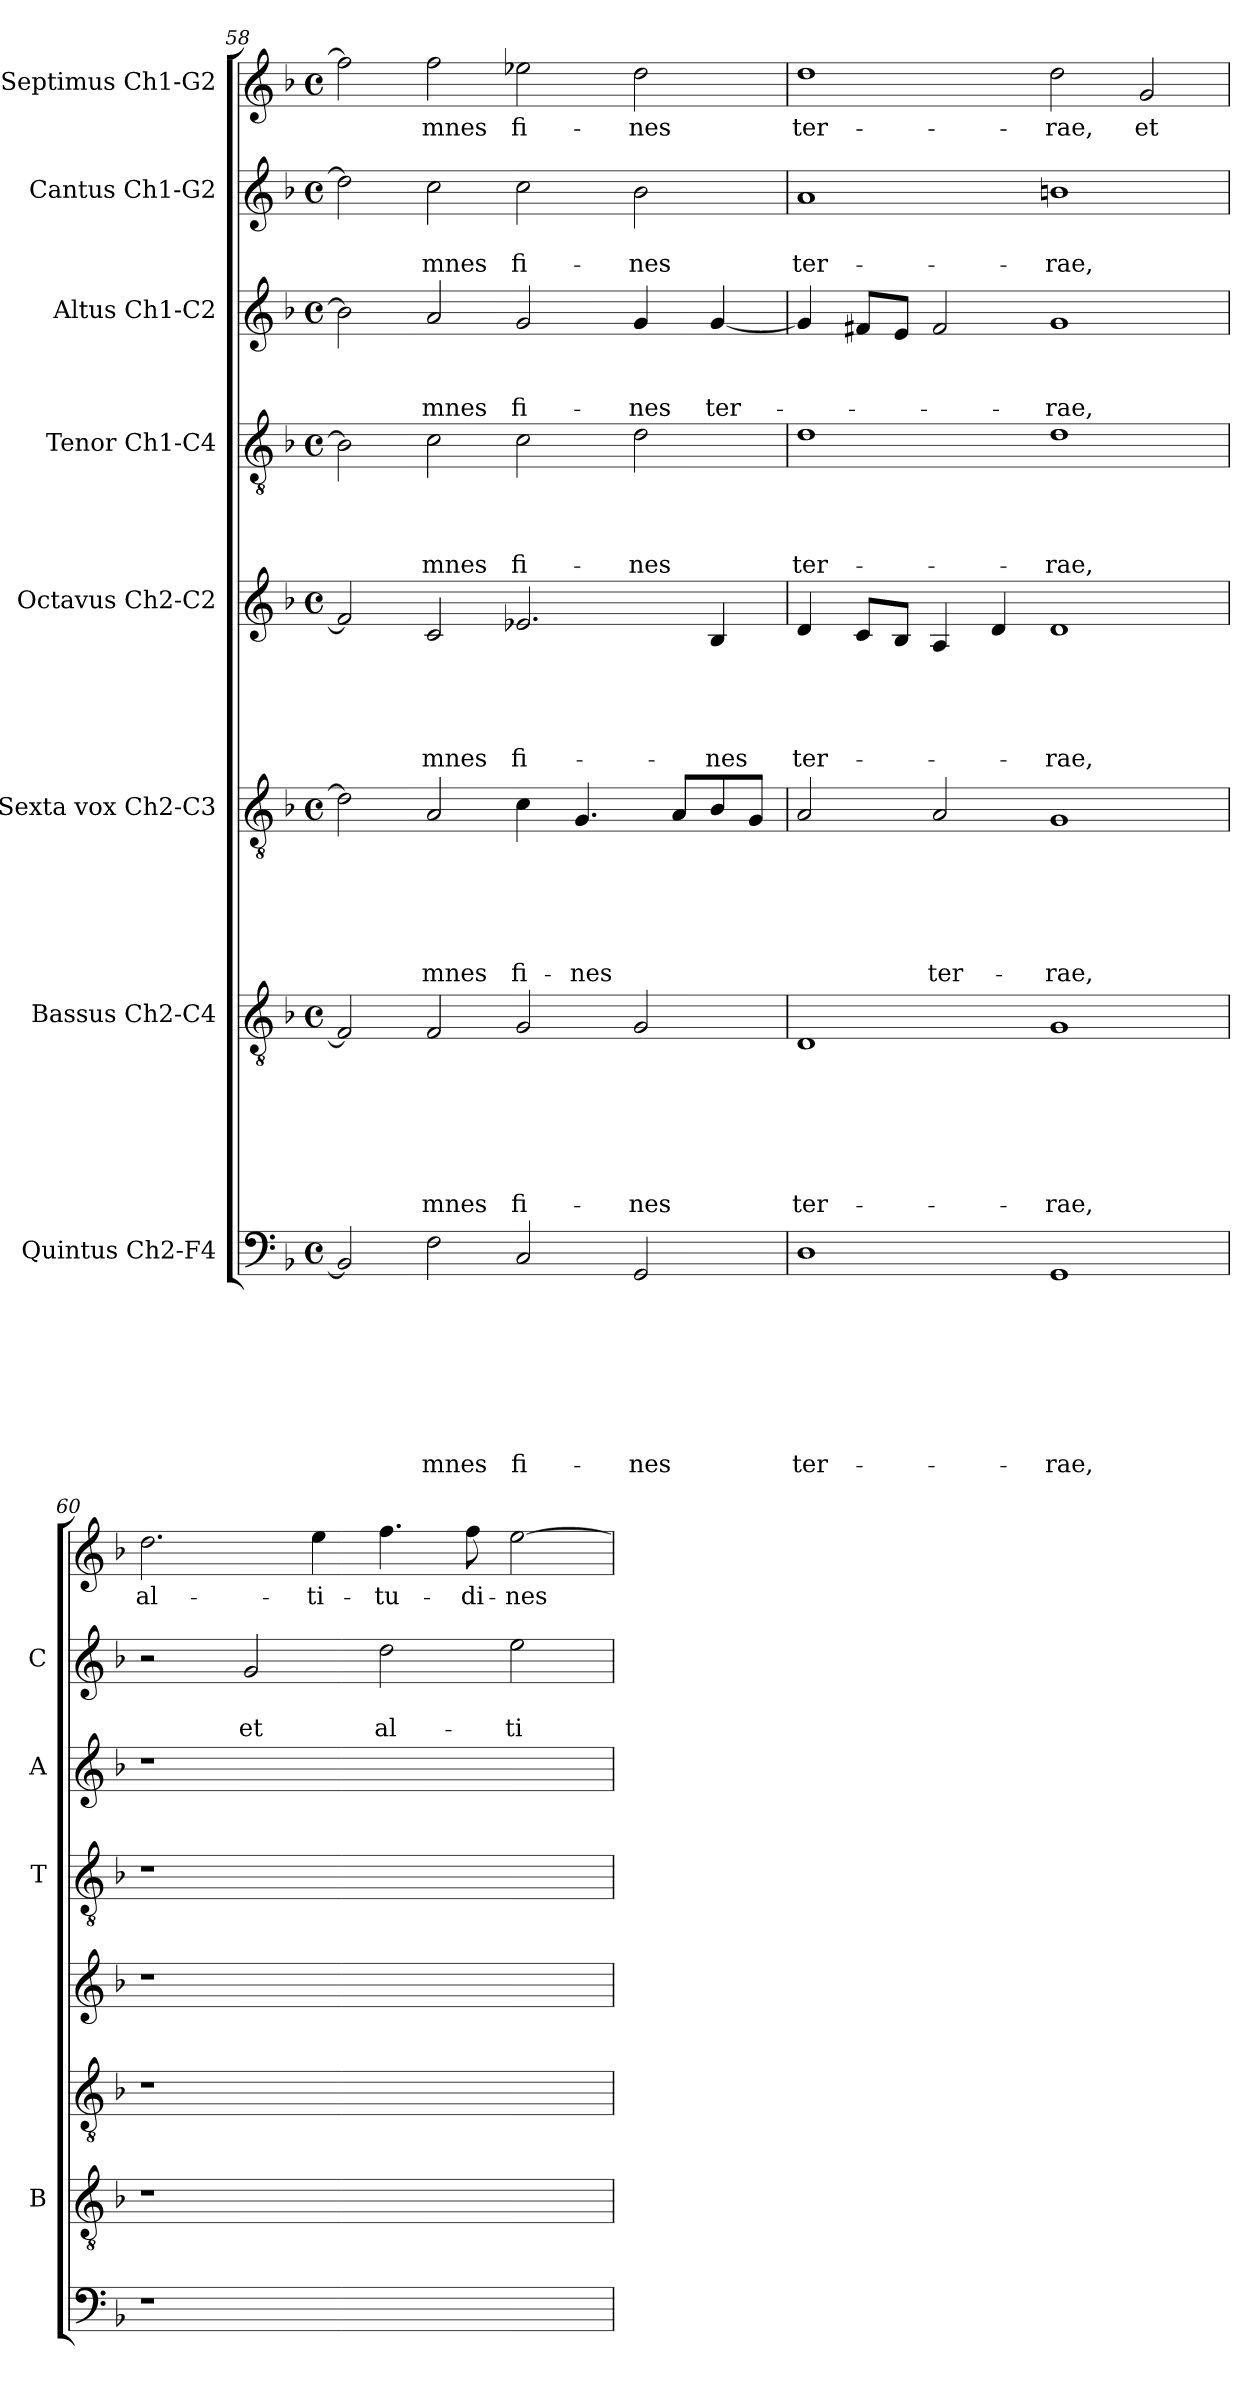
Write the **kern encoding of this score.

**kern	**text	**text	**text	**text	**text	**text	**text	**text	**kern	**text	**text	**text	**text	**text	**text	**text	**kern	**text	**text	**text	**text	**text	**text	**kern	**text	**text	**text	**text	**text	**kern	**text	**text	**text	**text	**kern	**text	**text	**text	**kern	**text	**text	**kern	**text
*part8	*part8	*part8	*part8	*part8	*part8	*part8	*part8	*part8	*part7	*part7	*part7	*part7	*part7	*part7	*part7	*part7	*part6	*part6	*part6	*part6	*part6	*part6	*part6	*part5	*part5	*part5	*part5	*part5	*part5	*part4	*part4	*part4	*part4	*part4	*part3	*part3	*part3	*part3	*part2	*part2	*part2	*part1	*part1
*staff8	*staff8	*staff8	*staff8	*staff8	*staff8	*staff8	*staff8	*staff8	*staff7	*staff7	*staff7	*staff7	*staff7	*staff7	*staff7	*staff7	*staff6	*staff6	*staff6	*staff6	*staff6	*staff6	*staff6	*staff5	*staff5	*staff5	*staff5	*staff5	*staff5	*staff4	*staff4	*staff4	*staff4	*staff4	*staff3	*staff3	*staff3	*staff3	*staff2	*staff2	*staff2	*staff1	*staff1
*I"Quintus Ch2-F4	*	*	*	*	*	*	*	*	*I"Bassus Ch2-C4	*	*	*	*	*	*	*	*I"Sexta vox  Ch2-C3	*	*	*	*	*	*	*I"Octavus Ch2-C2	*	*	*	*	*	*I"Tenor Ch1-C4	*	*	*	*	*I"Altus Ch1-C2	*	*	*	*I"Cantus Ch1-G2	*	*	*I"Septimus Ch1-G2	*
*	*	*	*	*	*	*	*	*	*I'B	*	*	*	*	*	*	*	*	*	*	*	*	*	*	*	*	*	*	*	*	*I'T	*	*	*	*	*I'A	*	*	*	*I'C	*	*	*	*
!!LO:LB:g=z
*clefF4	*	*	*	*	*	*	*	*	*clefGv2	*	*	*	*	*	*	*	*clefGv2	*	*	*	*	*	*	*clefG2	*	*	*	*	*	*clefGv2	*	*	*	*	*clefG2	*	*	*	*clefG2	*	*	*clefG2	*
*k[b-]	*	*	*	*	*	*	*	*	*k[b-]	*	*	*	*	*	*	*	*k[b-]	*	*	*	*	*	*	*k[b-]	*	*	*	*	*	*k[b-]	*	*	*	*	*k[b-]	*	*	*	*k[b-]	*	*	*k[b-]	*
*F:	*	*	*	*	*	*	*	*	*F:	*	*	*	*	*	*	*	*F:	*	*	*	*	*	*	*F:	*	*	*	*	*	*F:	*	*	*	*	*F:	*	*	*	*F:	*	*	*F:	*
*M4/4	*	*	*	*	*	*	*	*	*M4/4	*	*	*	*	*	*	*	*M4/4	*	*	*	*	*	*	*M4/4	*	*	*	*	*	*M4/4	*	*	*	*	*M4/4	*	*	*	*M4/4	*	*	*M4/4	*
*met(c)	*	*	*	*	*	*	*	*	*met(c)	*	*	*	*	*	*	*	*met(c)	*	*	*	*	*	*	*met(c)	*	*	*	*	*	*met(c)	*	*	*	*	*met(c)	*	*	*	*met(c)	*	*	*met(c)	*
=58	=58	=58	=58	=58	=58	=58	=58	=58	=58	=58	=58	=58	=58	=58	=58	=58	=58	=58	=58	=58	=58	=58	=58	=58	=58	=58	=58	=58	=58	=58	=58	=58	=58	=58	=58	=58	=58	=58	=58	=58	=58	=58	=58
2BB-/]	.	.	.	.	.	.	.	.	2F/]	.	.	.	.	.	.	.	2d\]	.	.	.	.	.	.	2f/]	.	.	.	.	.	2B-\]	.	.	.	.	2b-\]	.	.	.	2dd\]	.	.	2ff\]	.
!	!	!	!	!	!	!	!	!LO:LY:b	!	!	!	!	!	!	!	!LO:LY:b	!	!	!	!	!	!	!LO:LY:b	!	!	!	!	!	!LO:LY:b	!	!	!	!	!LO:LY:b	!	!	!	!LO:LY:b	!	!	!LO:LY:b	!	!LO:LY:b
2F\	.	.	.	.	.	.	.	-mnes	2F/	.	.	.	.	.	.	-mnes	2A/	.	.	.	.	.	-mnes	2c/	.	.	.	.	-mnes	2c\	.	.	.	-mnes	2a/	.	.	-mnes	2cc\	.	-mnes	2ff\	-mnes
!	!	!	!	!	!	!	!	!LO:LY:b	!	!	!	!	!	!	!	!LO:LY:b	!	!	!	!	!	!	!LO:LY:b	!	!	!	!	!	!LO:LY:b	!	!	!	!	!LO:LY:b	!	!	!	!LO:LY:b	!	!	!LO:LY:b	!	!LO:LY:b
2C/	.	.	.	.	.	.	.	fi-	2G/	.	.	.	.	.	.	fi-	4c\	.	.	.	.	.	fi-	2.e-X/	.	.	.	.	fi-	2c\	.	.	.	fi-	2g/	.	.	fi-	2cc\	.	fi-	2ee-X\	fi-
!	!	!	!	!	!	!	!	!	!	!	!	!	!	!	!	!	!	!	!	!	!	!	!LO:LY:b	!	!	!	!	!	!	!	!	!	!	!	!	!	!	!	!	!	!	!	!
.	.	.	.	.	.	.	.	.	.	.	.	.	.	.	.	.	4.G/	.	.	.	.	.	-nes	.	.	.	.	.	.	.	.	.	.	.	.	.	.	.	.	.	.	.	.
!	!	!	!	!	!	!	!	!LO:LY:b	!	!	!	!	!	!	!	!LO:LY:b	!	!	!	!	!	!	!	!	!	!	!	!	!	!	!	!	!	!LO:LY:b	!	!	!	!LO:LY:b	!	!	!LO:LY:b	!	!LO:LY:b
2GG/	.	.	.	.	.	.	.	-nes	2G/	.	.	.	.	.	.	-nes	.	.	.	.	.	.	.	.	.	.	.	.	.	2d\	.	.	.	-nes	4g/	.	.	-nes	2b-\	.	-nes	2dd\	-nes
.	.	.	.	.	.	.	.	.	.	.	.	.	.	.	.	.	8A/L	.	.	.	.	.	.	.	.	.	.	.	.	.	.	.	.	.	.	.	.	.	.	.	.	.	.
!	!	!	!	!	!	!	!	!	!	!	!	!	!	!	!	!	!	!	!	!	!	!	!	!	!	!	!	!	!LO:LY:b	!	!	!	!	!	!	!	!	!LO:LY:b	!	!	!	!	!
.	.	.	.	.	.	.	.	.	.	.	.	.	.	.	.	.	8B-/	.	.	.	.	.	.	4B-/	.	.	.	.	-nes	.	.	.	.	.	[4g/	.	.	ter-	.	.	.	.	.
.	.	.	.	.	.	.	.	.	.	.	.	.	.	.	.	.	8G/J	.	.	.	.	.	.	.	.	.	.	.	.	.	.	.	.	.	.	.	.	.	.	.	.	.	.
=59	=59	=59	=59	=59	=59	=59	=59	=59	=59	=59	=59	=59	=59	=59	=59	=59	=59	=59	=59	=59	=59	=59	=59	=59	=59	=59	=59	=59	=59	=59	=59	=59	=59	=59	=59	=59	=59	=59	=59	=59	=59	=59	=59
!	!	!	!	!	!	!	!	!LO:LY:b	!	!	!	!	!	!	!	!LO:LY:b	!	!	!	!	!	!	!	!	!	!	!	!	!LO:LY:b	!	!	!	!	!LO:LY:b	!	!	!	!	!	!	!LO:LY:b	!	!LO:LY:b
1D	.	.	.	.	.	.	.	ter-	1D	.	.	.	.	.	.	ter-	2A/	.	.	.	.	.	.	4d/	.	.	.	.	ter-	1d	.	.	.	ter-	4g/]	.	.	.	1a	.	ter-	1dd	ter-
.	.	.	.	.	.	.	.	.	.	.	.	.	.	.	.	.	.	.	.	.	.	.	.	8c/L	.	.	.	.	.	.	.	.	.	.	8f#X/L	.	.	.	.	.	.	.	.
.	.	.	.	.	.	.	.	.	.	.	.	.	.	.	.	.	.	.	.	.	.	.	.	8B-/J	.	.	.	.	.	.	.	.	.	.	8e/J	.	.	.	.	.	.	.	.
!	!	!	!	!	!	!	!	!	!	!	!	!	!	!	!	!	!	!	!	!	!	!	!LO:LY:b	!	!	!	!	!	!	!	!	!	!	!	!	!	!	!	!	!	!	!	!
.	.	.	.	.	.	.	.	.	.	.	.	.	.	.	.	.	2A/	.	.	.	.	.	ter-	4A/	.	.	.	.	.	.	.	.	.	.	2f#/	.	.	.	.	.	.	.	.
.	.	.	.	.	.	.	.	.	.	.	.	.	.	.	.	.	.	.	.	.	.	.	.	4d/	.	.	.	.	.	.	.	.	.	.	.	.	.	.	.	.	.	.	.
!	!	!	!	!	!	!	!	!LO:LY:b	!	!	!	!	!	!	!	!LO:LY:b	!	!	!	!	!	!	!LO:LY:b	!	!	!	!	!	!LO:LY:b	!	!	!	!	!LO:LY:b	!	!	!	!LO:LY:b	!	!	!LO:LY:b	!	!LO:LY:b
1GG	.	.	.	.	.	.	.	-rae,	1G	.	.	.	.	.	.	-rae,	1G	.	.	.	.	.	-rae,	1d	.	.	.	.	-rae,	1d	.	.	.	-rae,	1g	.	.	-rae,	1bn	.	-rae,	2dd\	-rae,
!	!	!	!	!	!	!	!	!	!	!	!	!	!	!	!	!	!	!	!	!	!	!	!	!	!	!	!	!	!	!	!	!	!	!	!	!	!	!	!	!	!	!	!LO:LY:b
.	.	.	.	.	.	.	.	.	.	.	.	.	.	.	.	.	.	.	.	.	.	.	.	.	.	.	.	.	.	.	.	.	.	.	.	.	.	.	.	.	.	2g/	et
=60	=60	=60	=60	=60	=60	=60	=60	=60	=60	=60	=60	=60	=60	=60	=60	=60	=60	=60	=60	=60	=60	=60	=60	=60	=60	=60	=60	=60	=60	=60	=60	=60	=60	=60	=60	=60	=60	=60	=60	=60	=60	=60	=60
!	!	!	!	!	!	!	!	!	!	!	!	!	!	!	!	!	!	!	!	!	!	!	!	!	!	!	!	!	!	!	!	!	!	!	!	!	!	!	!	!	!	!	!LO:LY:b
1r	.	.	.	.	.	.	.	.	1r	.	.	.	.	.	.	.	1r	.	.	.	.	.	.	1r	.	.	.	.	.	1r	.	.	.	.	1r	.	.	.	2r	.	.	2.dd\	al-
!	!	!	!	!	!	!	!	!	!	!	!	!	!	!	!	!	!	!	!	!	!	!	!	!	!	!	!	!	!	!	!	!	!	!	!	!	!	!	!	!	!LO:LY:b	!	!
.	.	.	.	.	.	.	.	.	.	.	.	.	.	.	.	.	.	.	.	.	.	.	.	.	.	.	.	.	.	.	.	.	.	.	.	.	.	.	2g/	.	et	.	.
!	!	!	!	!	!	!	!	!	!	!	!	!	!	!	!	!	!	!	!	!	!	!	!	!	!	!	!	!	!	!	!	!	!	!	!	!	!	!	!	!	!	!	!LO:LY:b
.	.	.	.	.	.	.	.	.	.	.	.	.	.	.	.	.	.	.	.	.	.	.	.	.	.	.	.	.	.	.	.	.	.	.	.	.	.	.	.	.	.	4ee\	-ti-
!	!	!	!	!	!	!	!	!	!	!	!	!	!	!	!	!	!	!	!	!	!	!	!	!	!	!	!	!	!	!	!	!	!	!	!	!	!	!	!	!	!LO:LY:b	!	!LO:LY:b
1ryy	.	.	.	.	.	.	.	.	1ryy	.	.	.	.	.	.	.	1ryy	.	.	.	.	.	.	1ryy	.	.	.	.	.	1ryy	.	.	.	.	1ryy	.	.	.	2dd\	.	al-	4.ff\	-tu-
!	!	!	!	!	!	!	!	!	!	!	!	!	!	!	!	!	!	!	!	!	!	!	!	!	!	!	!	!	!	!	!	!	!	!	!	!	!	!	!	!	!	!	!LO:LY:b
.	.	.	.	.	.	.	.	.	.	.	.	.	.	.	.	.	.	.	.	.	.	.	.	.	.	.	.	.	.	.	.	.	.	.	.	.	.	.	.	.	.	8ff\	-di-
!	!	!	!	!	!	!	!	!	!	!	!	!	!	!	!	!	!	!	!	!	!	!	!	!	!	!	!	!	!	!	!	!	!	!	!	!	!	!	!	!	!LO:LY:b	!	!LO:LY:b
.	.	.	.	.	.	.	.	.	.	.	.	.	.	.	.	.	.	.	.	.	.	.	.	.	.	.	.	.	.	.	.	.	.	.	.	.	.	.	2ee\	.	-ti-	[2ee\	-nes
=	=	=	=	=	=	=	=	=	=	=	=	=	=	=	=	=	=	=	=	=	=	=	=	=	=	=	=	=	=	=	=	=	=	=	=	=	=	=	=	=	=	=	=
*-	*-	*-	*-	*-	*-	*-	*-	*-	*-	*-	*-	*-	*-	*-	*-	*-	*-	*-	*-	*-	*-	*-	*-	*-	*-	*-	*-	*-	*-	*-	*-	*-	*-	*-	*-	*-	*-	*-	*-	*-	*-	*-	*-
